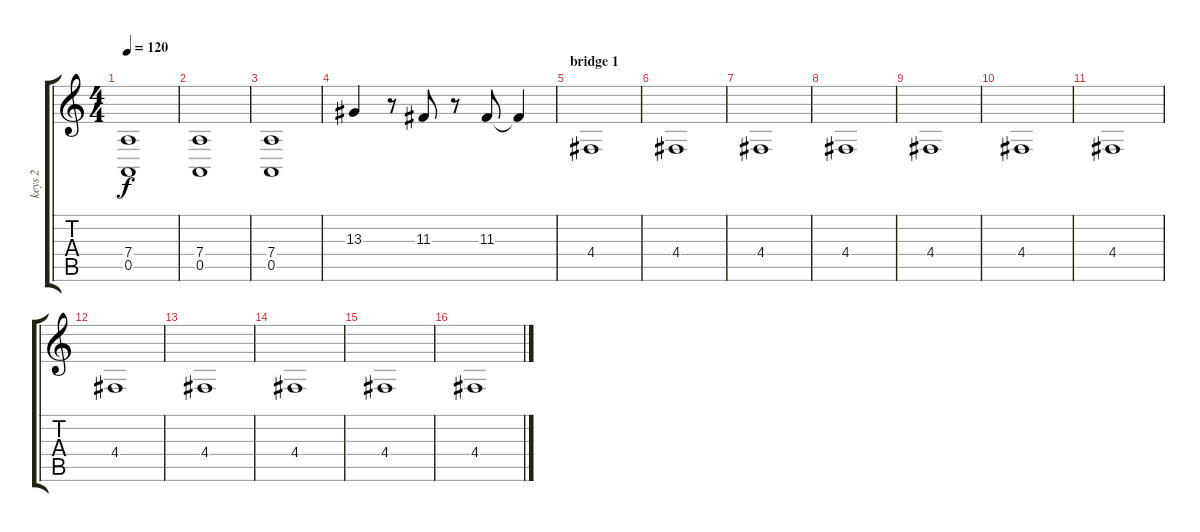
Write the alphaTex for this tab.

\track ("keys 2" "keys 2") {instrument synthstrings2}
\staff {score tabs}
\tuning (E4 B3 G3 D3 A2 E2) {hide}
\ts (4 4)
\tempo 120
\clef g2
\ks c
(7.4 0.5).1{dy f} |
(7.4 0.5).1 |
(7.4 0.5).1 |
13.3.4 r.8 11.3.8 r.8 11.3.8 11.3{t}.4 |
\section ("" "bridge 1")
4.4.1 |
4.4.1 |
4.4.1 |
4.4.1 |
4.4.1 |
4.4.1 |
4.4.1 |
4.4.1 |
4.4.1 |
4.4.1 |
4.4.1 |
4.4.1
